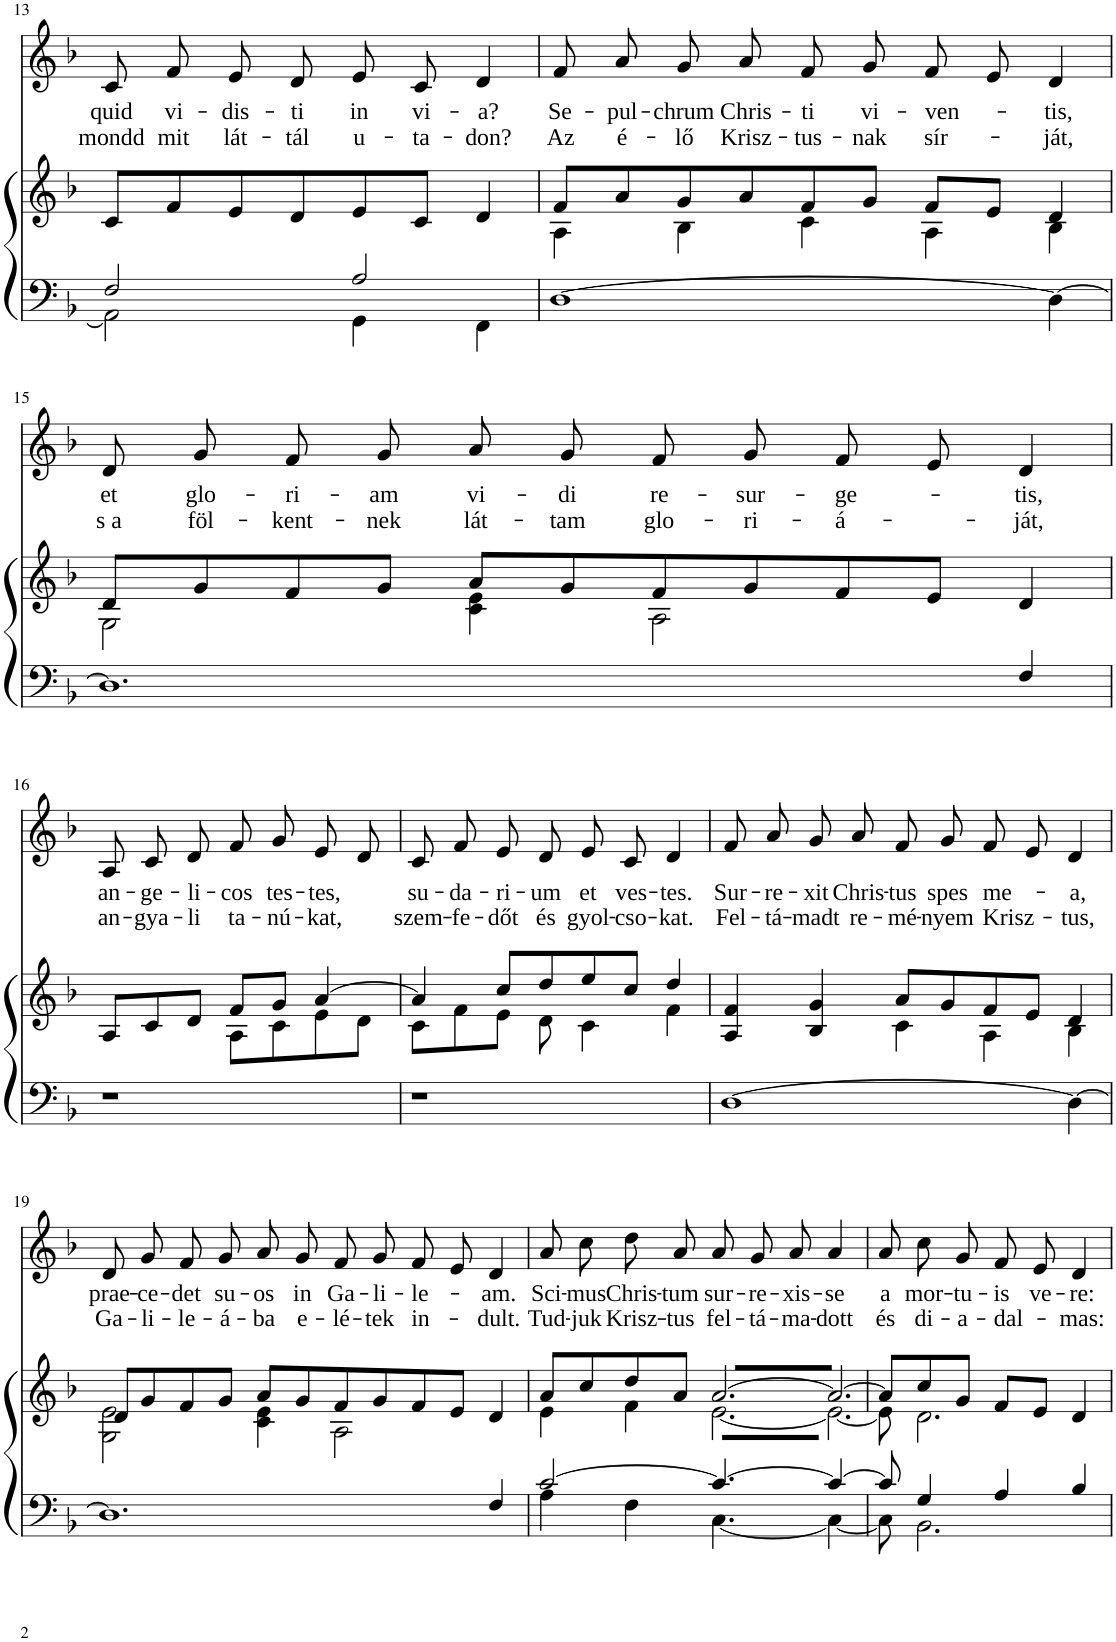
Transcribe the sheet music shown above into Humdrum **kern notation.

**kern	**kern	**kern	**text	**text
*part2	*part2	*part1	*part1	*part1
*staff3	*staff2	*staff1	*staff1	*staff1
*I"P2	*	*I"P1	*	*
!!LO:PB:g=z
*clefF4	*clefG2	*clefG2	*	*
*k[b-]	*k[b-]	*k[b-]	*	*
*M9/8	*M9/8	*M9/8	*	*
=13	=13	=13	=13	=13
*^	*	*	*	*
!	!	!	!	!LO:LY:b	!LO:LY:b
2F/	2AA\]	8c/L	8c/L	quid	mondd
!	!	!	!	!LO:LY:b	!LO:LY:b
.	.	8f/	8f/	vi-	mit
!	!	!	!	!LO:LY:b	!LO:LY:b
.	.	8e/	8e/J	-dis-	lát-
!	!	!	!	!LO:LY:b	!LO:LY:b
.	.	8d/	8d/L	-ti	-tál
!	!	!	!	!LO:LY:b	!LO:LY:b
2A/	4GG\	8e/	8e/	in	u-
!	!	!	!	!LO:LY:b	!LO:LY:b
.	.	8c/J	8c/J	vi-	-ta-
!	!	!	!	!LO:LY:b	!LO:LY:b
.	4FF\	4d/	4d/	-a?	-don?
=14	=14	=14	=14	=14	=14
*	*	*^	*	*	*
!	!	!	!	!	!LO:LY:b	!LO:LY:b
*v	*v	*	*	*	*	*
[1D	8f/L	4A\	8f/L	Se-	Az
!	!	!	!	!LO:LY:b	!LO:LY:b
.	8a/	.	8a/	-pul-	é-
!	!	!	!	!LO:LY:b	!LO:LY:b
.	8g/	4B-\	8g/J	-chrum	-lő
!	!	!	!	!LO:LY:b	!LO:LY:b
.	8a/	.	8a/L	Chris-	Krisz-
!	!	!	!	!LO:LY:b	!LO:LY:b
.	8f/	4c\	8f/	-ti	-tus-
!	!	!	!	!LO:LY:b	!LO:LY:b
.	8g/J	.	8g/J	vi-	-nak
!	!	!	!	!LO:LY:b	!LO:LY:b
.	8f/L	4A\	8f/L	-ven-	sír-
.	8e/J	.	8e/	.	.
!	!	!	!	!LO:LY:b	!LO:LY:b
8D\_	[8d/	[8B-\	[8d/J	-tis,	-ját,
!!LO:LB:g=z
=15	=15	=15	=15	=15	=15
*^	*	*	*	*	*
!	!	!	!	!	!LO:LY:b	!LO:LY:b
8D\_	8%9D_	8d/L	2G\	8d/	et	s a
8ryy	.	8d/]	.	8d/]	.	.
!	!	!	!	!	!LO:LY:b	!LO:LY:b
.	.	8g/	.	8g/	glo-	föl-
!	!	!	!	!	!LO:LY:b	!LO:LY:b
.	.	8f/	.	8f/	-ri-	-kent-
!	!	!	!	!	!LO:LY:b	!LO:LY:b
.	.	8g/J	8B-\]	8g/	-am	-nek
!	!	!	!	!	!LO:LY:b	!LO:LY:b
.	.	8a/L	4c\ 4e\	8a/	vi-	lát-
!	!	!	!	!	!LO:LY:b	!LO:LY:b
.	.	8g/	.	8g/	-di	-tam
!	!	!	!	!	!LO:LY:b	!LO:LY:b
.	.	8f/	[4.A\	8f/	re-	glo-
!	!	!	!	!	!LO:LY:b	!LO:LY:b
.	.	8g/	.	8g/	-sur-	-ri-
!	!	!	!	!	!LO:LY:b	!LO:LY:b
.	8ryy	8f/	.	8f/	-ge-	-á-
4F/	4.ryy	8e/J	4.ryy	8e/	.	.
!	!	!	!	!	!LO:LY:b	!LO:LY:b
.	.	4d/	.	4d/	-tis,	-ját,
8ryy	.	.	.	.	.	.
*v	*v	*	*	*	*	*
!!LO:LB:g=z
=16	=16	=16	=16	=16	=16
!	!	!	!	!LO:LY:b	!LO:LY:b
1r	8A/L	4.ryy	8A/	an-	an-
!	!	!	!	!LO:LY:b	!LO:LY:b
.	8c/	.	8c/L	-ge-	-gya-
!	!	!	!	!LO:LY:b	!LO:LY:b
.	8d/J	.	8d/	-li-	-li
!	!	!	!	!LO:LY:b	!LO:LY:b
.	8f/L	8A\]	8f/J	-cos	ta-
!	!	!	!	!LO:LY:b	!LO:LY:b
.	8g/J	8A\L	8g/L	tes-	-nú-
!	!	!	!	!LO:LY:b	!LO:LY:b
.	[4a/	8c\	8e/	-tes,	-kat,
.	.	8e\	8d/J	.	.
.	4.ryy	8d\J	2ryy	.	.
4.D]	.	4.ryy	.	.	.
.	8ryy	.	.	.	.
=17	=17	=17	=17	=17	=17
!	!	!	!	!LO:LY:b	!LO:LY:b
1r	4a/]	8c\L	8c/L	su-	szem-
!	!	!	!	!LO:LY:b	!LO:LY:b
.	.	8f\	8f/	-da-	-fe-
!	!	!	!	!LO:LY:b	!LO:LY:b
.	8cc/L	8e\J	8e/J	-ri-	-dőt
!	!	!	!	!LO:LY:b	!LO:LY:b
.	8dd/	8d\	8d/L	-um	és
!	!	!	!	!LO:LY:b	!LO:LY:b
.	8ee/	4c\	8e/	et	gyol-
!	!	!	!	!LO:LY:b	!LO:LY:b
.	8cc/J	.	8c/J	ves-	-cso-
!	!	!	!	!LO:LY:b	!LO:LY:b
.	4dd/	4f\	4d/	-tes.	-kat.
=18	=18	=18	=18	=18	=18
!	!	!	!	!LO:LY:b	!LO:LY:b
[1D	4A/ 4f/	4.ryy	8f/L	Sur-	Fel-
!	!	!	!	!LO:LY:b	!LO:LY:b
.	.	.	8a/	-re-	-tá-
!	!	!	!	!LO:LY:b	!LO:LY:b
.	4B-/ 4g/	.	8g/J	-xit	-madt
!	!	!	!	!LO:LY:b	!LO:LY:b
.	.	8ryy	8a/L	Chris-	re-
!	!	!	!	!LO:LY:b	!LO:LY:b
.	8a/L	4c\	8f/	-tus	-mé-
!	!	!	!	!LO:LY:b	!LO:LY:b
.	8g/	.	8g/J	spes	-nyem
!	!	!	!	!LO:LY:b	!LO:LY:b
.	8f/	4A\	8f/L	me-	Krisz-
.	8e/J	.	8e/	.	.
!	!	!	!	!LO:LY:b	!LO:LY:b
8D\_	[8d/	[8B-\	[8d/J	-a,	-tus,
!!LO:LB:g=z
=19	=19	=19	=19	=19	=19
*^	*	*	*	*	*
!	!	!	!	!	!LO:LY:b	!LO:LY:b
8D\_	8%9D_	8d/L	2G\ 2e\	8d/	prae-	Ga-
8ryy	.	8d/]	.	8d/]	.	.
!	!	!	!	!	!LO:LY:b	!LO:LY:b
.	.	8g/	.	8g/	-ce-	-li-
!	!	!	!	!	!LO:LY:b	!LO:LY:b
.	.	8f/	.	8f/	-det	-le-
!	!	!	!	!	!LO:LY:b	!LO:LY:b
.	.	8g/J	8B-\]	8g/	su-	-á-
!	!	!	!	!	!LO:LY:b	!LO:LY:b
.	.	8a/L	4c\ 4e\	8a/	-os	-ba
!	!	!	!	!	!LO:LY:b	!LO:LY:b
.	.	8g/	.	8g/	in	e-
!	!	!	!	!	!LO:LY:b	!LO:LY:b
.	.	8f/	[4.A\	8f/	Ga-	-lé-
!	!	!	!	!	!LO:LY:b	!LO:LY:b
.	.	8g/	.	8g/	-li-	-tek
!	!	!	!	!	!LO:LY:b	!LO:LY:b
.	8ryy	8f/	.	8f/	-le-	in-
4F/	4.ryy	8e/J	4.ryy	8e/	.	.
!	!	!	!	!	!LO:LY:b	!LO:LY:b
.	.	4d/	.	4d/	-am.	-dult.
8ryy	.	.	.	.	.	.
=20	=20	=20	=20	=20	=20	=20
!	!	!	!	!	!LO:LY:b	!LO:LY:b
[2c/	4A\	8a/L	4e\	8a\L	Sci-	Tud-
!	!	!	!	!	!LO:LY:b	!LO:LY:b
.	.	8cc/	.	8cc\	-mus	-juk
!	!	!	!	!	!LO:LY:b	!LO:LY:b
.	4F\	8dd/	8A\]	8dd\J	Chris-	Krisz-
!	!	!	!	!	!LO:LY:b	!LO:LY:b
.	.	8a/J	4f\	8a/L	-tum	-tus
!	!	!	!	!	!LO:LY:b	!LO:LY:b
4.D]	[4.C\	[6..a@@16@@/	.	8a/	sur-	fel-
!	!	!	!	!	!LO:LY:b	!LO:LY:b
.	.	.	[6..e@@16@@\	8g/J	-re-	-tá-
!	!	!	!	!	!LO:LY:b	!LO:LY:b
.	.	.	.	8a/	-xis-	-ma-
!	!	!	!	!	!LO:LY:b	!LO:LY:b
4.c/_	4C\_	8a@@8@@/_	.	4a/	-se	-dott
.	.	8a@@8@@/_	8e@@8@@\_	.	.	.
.	4.ryy	4ryy	8e@@8@@\_	4.ryy	.	.
4c/_	.	.	4ryy	.	.	.
.	.	8ryy	.	.	.	.
=21	=21	=21	=21	=21	=21	=21
!	!	!	!	!	!LO:LY:b	!LO:LY:b
8c/]	8C\]	8a/L]	8e\]	8a/	a	és
!	!	!	!	!	!LO:LY:b	!LO:LY:b
4G/	2.BB-\	8cc/	2.d\	8cc/L	mor-	di-
!	!	!	!	!	!LO:LY:b	!LO:LY:b
.	.	8g/J	.	8g/	-tu-	-a-
!	!	!	!	!	!LO:LY:b	!LO:LY:b
4A/	.	8f/L	.	8f/J	-is	-dal-
!	!	!	!	!	!LO:LY:b	!
.	.	8e/J	.	8e/	ve-	.
!	!	!	!	!	!LO:LY:b	!LO:LY:b
4B-/	.	4d/	.	4d/	-re:	-mas:
*v	*v	*	*	*	*	*
*	*v	*v	*	*	*
=	=	=	=	=
*-	*-	*-	*-	*-
